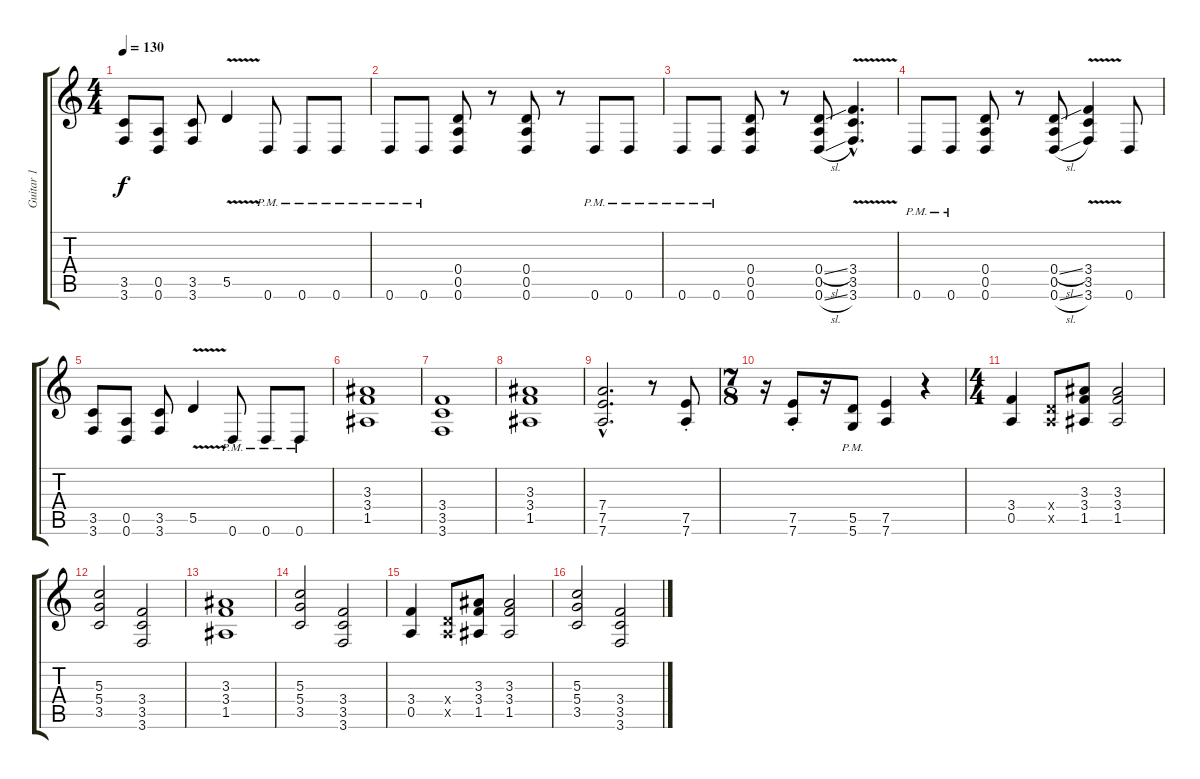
\track ("Guitar 1" "Guitar 1") {instrument distortionguitar}
\staff {score tabs}
\tuning (E4 B3 G3 D3 A2 D2) {hide}
\ts (4 4)
\tempo 130
\clef g2
\ks c
(3.5 3.6).8{dy f} (0.5 0.6).8 (3.5 3.6).8 5.5{v}.4 0.6{pm}.8 0.6{pm}.8 0.6{pm}.8 |
0.6{pm}.8{volume 13} 0.6{pm}.8 (0.4 0.5 0.6).8 r.8 (0.4 0.5 0.6).8 r.8 0.6{pm}.8 0.6{pm}.8 |
0.6{pm}.8 0.6{pm}.8 (0.4 0.5 0.6).8 r.8 (0.4{sl} 0.5 0.6{sl}).8 (3.4{v hac} 3.5{v hac} 3.6{hac}).4{d} |
0.6{pm}.8 0.6{pm}.8 (0.4 0.5 0.6).8 r.8 (0.4{sl} 0.5 0.6{sl}).8 (3.4{v} 3.5{v} 3.6).4 0.6.8 |
(3.5 3.6).8 (0.5 0.6).8 (3.5 3.6).8 5.5{v}.4 0.6{pm}.8 0.6{pm}.8 0.6{pm}.8 |
(3.3 3.4 1.5).1 |
(3.4 3.5 3.6).1 |
(3.3 3.4 1.5).1 |
(7.4{hac} 7.5{hac} 7.6{hac}).2{d} r.8 (7.5{st} 7.6{st}).8 |
\ts (7 8)
r.16 (7.5{st} 7.6{st}).8 r.16 (5.5{pm} 5.6{pm}).8 (7.5 7.6).4 r.4 |
\ts (4 4)
(3.4 0.5).4 (0.4{x} 0.5{x}).8 (3.3 3.4 1.5).8 (3.3 3.4 1.5).2 |
(5.3 5.4 3.5).2 (3.4 3.5 3.6).2 |
(3.3 3.4 1.5).1 |
(5.3 5.4 3.5).2 (3.4 3.5 3.6).2 |
(3.4 0.5).4 (0.4{x} 0.5{x}).8 (3.3 3.4 1.5).8 (3.3 3.4 1.5).2 |
(5.3 5.4 3.5).2 (3.4 3.5 3.6).2
